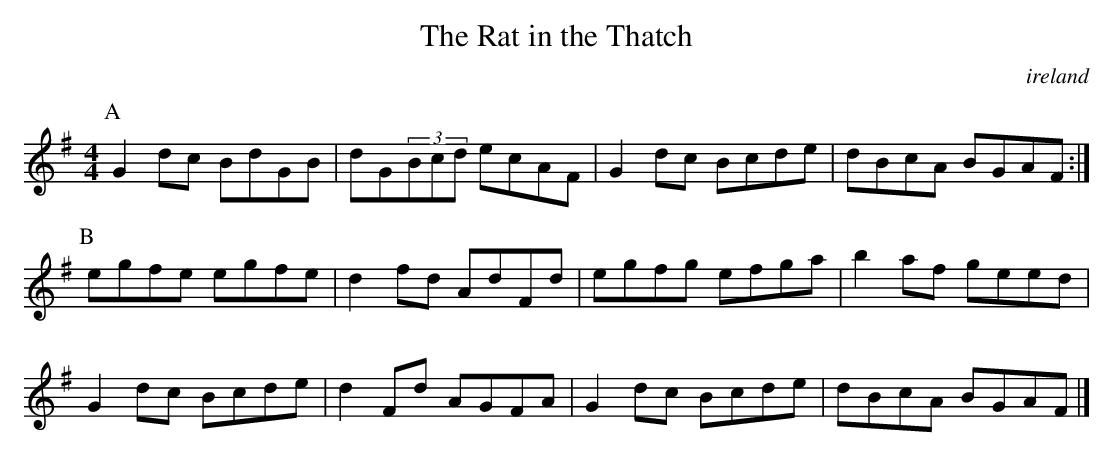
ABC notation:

X:1
T:The Rat in the Thatch
O:ireland
M:4/4
K:G
P:A
G2dc BdGB | dG(3Bcd ecAF | G2dc Bcde | dBcA BGAF :|
P:B
egfe egfe | d2fd AdFd | egfg efga | b2af geed |
G2dc Bcde | d2Fd AGFA | G2dc Bcde | dBcA BGAF |]
